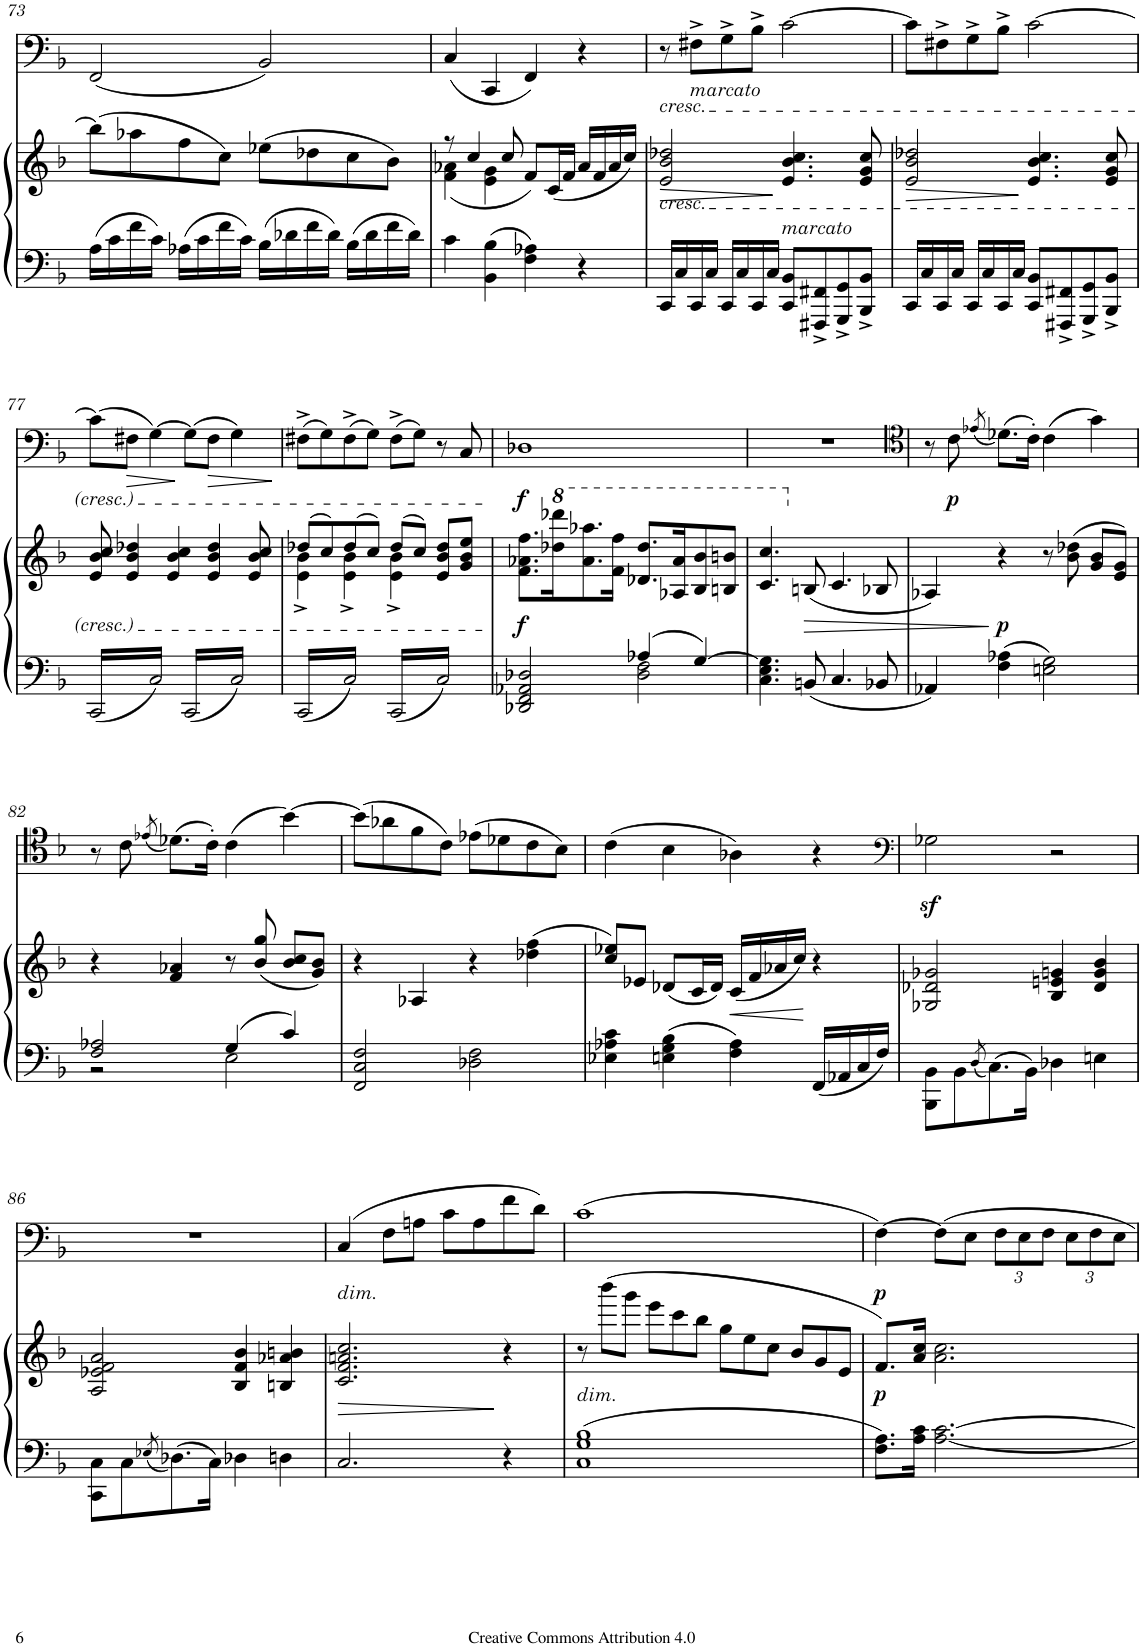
**kern	**kern	**dynam	**kern	**dynam
*part2	*part2	*part2	*part1	*part1
*staff3	*staff2	*staff2/3	*staff1	*staff1
*I"Piano	*	*	*I"Violoncello	*
*I'Pno	*	*	*I'Vc	*
!!LO:PB:g=z
*clefF4	*clefG2	*	*clefF4	*
*k[b-]	*k[b-]	*	*k[b-]	*
*M4/4	*M4/4	*	*M4/4	*
*met(c)	*met(c)	*	*met(c)	*
=73	=73	=73	=73	=73
16A\LL	(8bb-\L]	.	(2FF/	.
16c\	.	.	.	.
16f\	8aa-X\	.	.	.
16c\JJ	.	.	.	.
16A-X\LL	8ff\	.	.	.
16c\	.	.	.	.
16f\	8cc\J)	.	.	.
16c\JJ	.	.	.	.
16B-\LL	(8ee-X\L	.	2BB-/)	.
16d-X\	.	.	.	.
16f\	8dd-X\	.	.	.
16d-\JJ	.	.	.	.
16B-\LL	8cc\	.	.	.
16d-\	.	.	.	.
16f\	8b-\J)	.	.	.
16d-\JJ	.	.	.	.
=74	=74	=74	=74	=74
*	*^	*	*	*
4c\	8r	(4f\ 4a-X\	.	(4C/	.
.	4cc/	.	.	.	.
4BB-\ 4B-\	.	4e\ 4g\	.	4CC/	.
.	8cc/	.	.	.	.
4F\ 4A-X\)	(8f/L	2ryy	.	4FF/)	.
.	(16c/L	.	.	.	.
.	16f/JJ	.	.	.	.
4r	16a-/LL	.	.	4r	.
.	16f/	.	.	.	.
.	16a-/	.	.	.	.
.	16cc/JJ)	.	.	.	.
*	*v	*v	*	*	*
=75	=75	=75	=75	=75
!	!	!	!LO:TX:b:i:t=cresc.	!
!	!LO:TX:b:i:t=cresc.	!	!	!
!	!	!LO:HP:b	!	!
16CC/LL	2e/ 2b-/ 2dd-X/	>	8r	.
16C/	.	.	.	.
!	!	!	!LO:TX:b:i:t=marcato	!
16CC/	.	.	8F#X^\L	.
16C/JJ	.	.	.	.
16CC/LL	.	.	8G^\	.
16C/	.	.	.	.
16CC/	.	.	8B-^\J	.
16C/JJ	.	.	.	.
!LO:TX:a:i:t=marcato	!	!	!	!
8CC/ 8BB-/L	4.e/ 4.b-/ 4.cc/	]	[2c\	.
8FFF#X/^ 8FF#X/^	.	.	.	.
8GGG/^ 8GG/^	.	.	.	.
8BBB-/^ 8BB-/^J	8e/ 8g/ 8cc/	.	.	.
=76	=76	=76	=76	=76
!	!	!LO:HP:b	!	!
16CC/LL	2e/ 2b-/ 2dd-X/	>	8c\L]	.
16C/	.	.	.	.
16CC/	.	.	8F#X^\	.
16C/JJ	.	.	.	.
16CC/LL	.	.	8G^\	.
16C/	.	.	.	.
16CC/	.	.	8B-^\J	.
16C/JJ	.	.	.	.
8CC/ 8BB-/L	4.e/ 4.b-/ 4.cc/	]	[2c\	.
8FFF#X/^ 8FF#X/^	.	.	.	.
8GGG/^ 8GG/^	.	.	.	.
8BBB-/^ 8BB-/^J	8e/ 8g/ 8cc/	.	.	.
!!LO:LB:g=z
=77	=77	=77	=77	=77
6.CC/	8e/ 8b-/ 8cc/	.	(8c\L]	.
!	!	!	!	!LO:HP:b
.	4e/ 4b-/ 4dd-X/	.	8F#X\J	>
6.C/	.	.	[4G\)	.
.	4e/ 4b-/ 4cc/	.	.	.
6.CC/	.	.	(8G\L]	]
!	!	!	!	!LO:HP:b
.	4e/ 4b-/ 4dd-/	.	8F#\J	>
6.C/	.	.	4G\)	.
.	8e/ 8b-/ 8cc/	.	.	.
.	.	.	.	]
=78	=78	=78	=78	=78
*	*^	*	*	*
6.CC/	(8dd-X/L	4e\^ 4b-\^	.	(8F#X^\L	.
.	8cc/)	.	.	8G\)	.
6.C/	(8dd-/	4e\^ 4b-\^	.	(8F#^\	.
.	8cc/J)	.	.	8G\J)	.
6.CC/	(8dd-/L	4e\^ 4b-\^	.	(8F#^\L	.
.	8cc/J)	.	.	8G\J)	.
6.C/	8e/ 8b-/ 8dd-/L	4ryy	.	8r	.
.	8g/ 8b-/ 8ee/J	.	.	8C/	.
*	*v	*v	*	*	*
=79	=79	=79	=79	=79
*^	*	*	*	*
!	!	!	!LO:DY:b	!	!LO:DY:b
2DD-X/ 2FF/ 2AA-X/ 2D-X/	2ryy	8.f\ 8.a-X\ 8.ff\L	f	1D-X	f
*	*	*8va	*	*	*
.	.	16ddd-X\ 16dddd-X\K	.	.	.
.	.	8.aa-\ 8.aaa-X\	.	.	.
.	.	16ff\ 16fff\Jk	.	.	.
4A-X/	2D-\ 2F\	8.dd-X/ 8.ddd-/L	.	.	.
.	.	16a-X/ 16aa-/K	.	.	.
[4G/	.	8b-/ 8bb-/	.	.	.
.	.	8bn/ 8bbn/J	.	.	.
*v	*v	*	*	*	*
=80	=80	=80	=80	=80
4.C\ 4.E\ 4.G\]	4.cc/ 4.ccc/	.	1r	.
*	*X8va	*	*	*
!	!	!LO:HP:b	!	!
8BBn/	(8Bn/	>	.	.
4.C/	4.c/	.	.	.
8BB-X/	8B-X/	.	.	.
=81	=81	=81	=81	=81
*	*	*	*clefC4	*
4AA-X/	4A-X/)	.	8r	.
!	!	!	!	!LO:DY:b
.	.	.	8c\	p
.	.	.	(8qe-X/	.
!	!	!LO:DY:n=1:b	!	!
4F\ 4A-X\	4r	] p	(8.d-X\L)	.
.	.	.	16c'\Jk)	.
2En\ 2G\	8r	.	(4c\	.
.	(8b-\ 8dd-X\	.	.	.
.	8g/ 8b-/L	.	4g\)	.
.	8e/ 8g/J)	.	.	.
!!LO:LB:g=z
=82	=82	=82	=82	=82
*^	*	*	*	*
2F/ 2A-X/	2r	4r	.	8r	.
.	.	.	.	8c\	.
.	.	.	.	(8qe-X/	.
.	.	4f/ 4a-X/	.	(8.d-X\L)	.
.	.	.	.	16c'\Jk)	.
4G/	2E\	8r	.	(4c\	.
.	.	(8b-/ 8gg/	.	.	.
4c/	.	8b-/ 8cc/L	.	[4b-\)	.
.	.	8g/ 8b-/J)	.	.	.
*v	*v	*	*	*	*
=83	=83	=83	=83	=83
2FF/ 2C/ 2F/	4r	.	(8b-\L]	.
.	.	.	8a-X\	.
.	4A-X/	.	8f\	.
.	.	.	8c\J)	.
2D-X\ 2F\	4r	.	(8e-X\L	.
.	.	.	8d-X\	.
.	(4dd-X\ 4ff\	.	8c\	.
.	.	.	8B-\J)	.
=84	=84	=84	=84	=84
4E-X\ 4A-X\ 4c\	8cc/ 8ee-X/L)	.	(4c\	.
.	8e-X/J	.	.	.
4En\ 4G\ 4B-\	(8d-X/L	.	4B-\	.
.	16c/L	.	.	.
.	16d-/JJ)	.	.	.
!	!	!LO:HP:b	!	!
4F\ 4A-\	(16c/LL	<	4A-X\)	.
.	16f/	.	.	.
.	16a-X/	.	.	.
.	16cc/JJ)	.	.	.
16FF/LL	4r	[	4r	.
16AA-X/	.	.	.	.
16C/	.	.	.	.
16F/JJ	.	.	.	.
=85	=85	=85	=85	=85
*	*	*	*clefF4	*
8BBB-\ 8BB-\L	2G-X/ 2d-X/ 2g-X/	.	2G-Xz<\	.
8BB-\	.	.	.	.
8qD/	.	.	.	.
8.C\	.	.	.	.
16BB-\Jk	.	.	.	.
4D-X\	4B-/ 4en/ 4gn/	.	2r	.
4En\	4d-/ 4g/ 4b-/	.	.	.
!!LO:LB:g=z
=86	=86	=86	=86	=86
8CC\ 8C\L	2A/ 2e-X/ 2f/ 2a/	.	1r	.
8C\	.	.	.	.
8qE-X/	.	.	.	.
8.D-X\	.	.	.	.
16C\Jk	.	.	.	.
4D-X\	4B-/ 4f/ 4b-/	.	.	.
4Dn\	4Bn/ 4a-X/ 4bn/	.	.	.
=87	=87	=87	=87	=87
!	!	!	!LO:TX:b:i:t=dim.	!
!	!	!LO:HP:b	!	!
2.C/	2.c/ 2.f/ 2.an/ 2.cc/	>	(4C/	.
.	.	.	8F\L	.
.	.	.	8An\J	.
.	.	.	8c\L	.
.	.	.	8A\	.
4r	4r	]	8f\	.
.	.	.	8d\J)	.
=88	=88	=88	=88	=88
!	!LO:TX:b:i:t=dim.	!	!	!
1C 1G 1B-	12r	.	(1c	.
.	(12bbb-\L	.	.	.
.	12ggg\J	.	.	.
*	*Xbrackettup	*	*	*
.	12eee\L	.	.	.
.	12ccc\	.	.	.
.	12bb-\J	.	.	.
.	12gg\L	.	.	.
.	12ee\	.	.	.
.	12cc\J	.	.	.
.	12b-/L	.	.	.
.	12g/	.	.	.
.	12e/J	.	.	.
=89	=89	=89	=89	=89
!	!	!LO:DY:b	!	!LO:DY:b
8.F\ 8.A\L	8.f/L)	p	[4F\)	p
16A\ 16c\Jk	16a/ 16cc/Jk	.	.	.
[2.A\ [2.c\	2.a\ 2.cc\	.	8F\L]	.
.	.	.	8E\J	.
*	*	*	*Xbrackettup	*
.	.	.	12F\L	.
.	.	.	12E\	.
.	.	.	12F\J	.
.	.	.	12E\L	.
.	.	.	12F\	.
.	.	.	12E\J	.
=	=	=	=	=
*-	*-	*-	*-	*-
